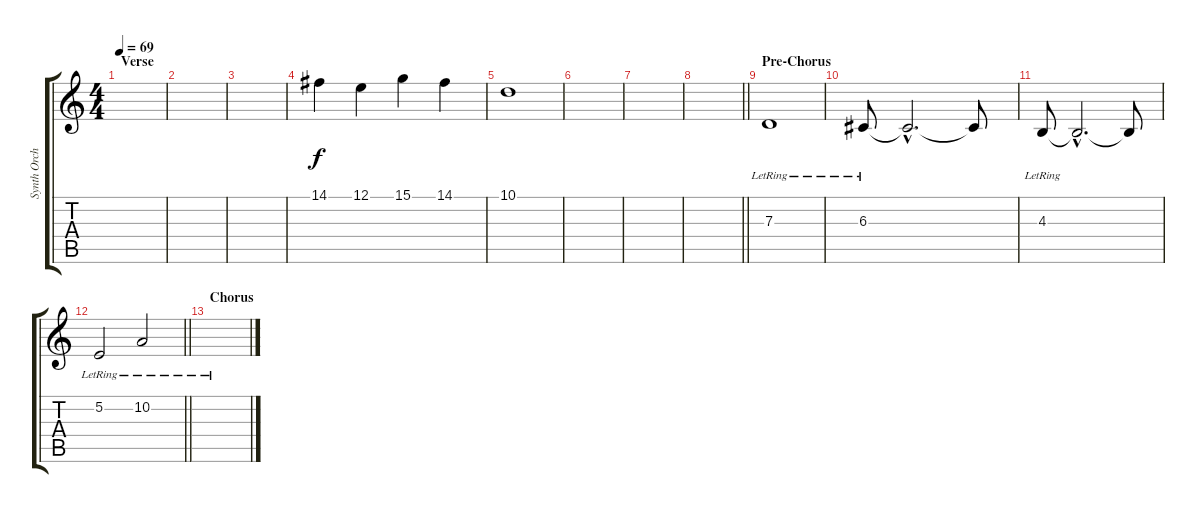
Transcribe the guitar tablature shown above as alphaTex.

\track ("Synth Orchestra" "Synth Orch") {instrument stringensemble1}
\staff {score tabs}
\tuning (E4 B3 G3 D3 A2 E2) {hide}
\ts (4 4)
\section ("" "Verse")
\tempo 69
\clef g2
\ks c
|
|
|
14.1.4{volume 8} 12.1.4 15.1.4 14.1.4 |
10.1.1{volume 0} |
|
|
\barLineRight lightlight
|
\section ("" "Pre-Chorus")
7.3{lr}.1{volume 13} |
6.3{lr}.8{volume 9} 6.3{hac t}.2{d volume 13} 6.3{t}.8 |
4.3{lr}.8{volume 9} 4.3{hac t}.2{d volume 13} 4.3{t}.8 |
\barLineRight lightlight
5.2{lr}.2 10.2{lr}.2 |
\section ("" "Chorus")
